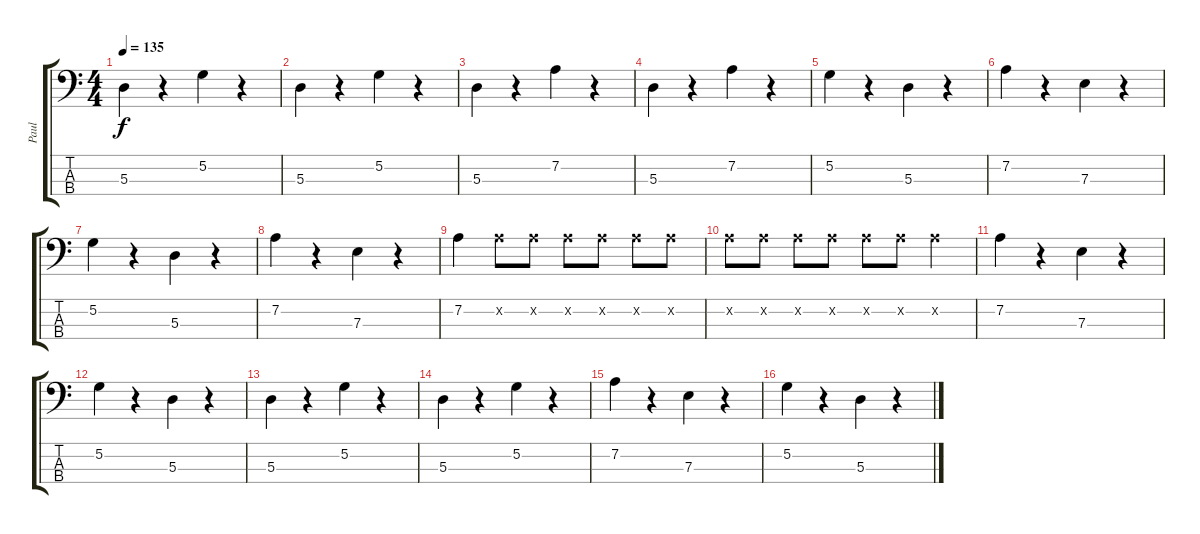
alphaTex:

\track ("Paul" "Paul") {instrument electricbasspick}
\staff {score tabs}
\tuning (G2 D2 A1 E1) {hide}
\ts (4 4)
\tempo 135
\clef f4
\ks c
5.3.4{dy f} r.4 5.2.4 r.4 |
5.3.4 r.4 5.2.4 r.4 |
5.3.4 r.4 7.2.4 r.4 |
5.3.4 r.4 7.2.4 r.4 |
5.2.4 r.4 5.3.4 r.4 |
7.2.4 r.4 7.3.4 r.4 |
5.2.4 r.4 5.3.4 r.4 |
7.2.4 r.4 7.3.4 r.4 |
7.2.4 7.2{x}.8 7.2{x}.8 7.2{x}.8 7.2{x}.8 7.2{x}.8 7.2{x}.8 |
7.2{x}.8 7.2{x}.8 7.2{x}.8 7.2{x}.8 7.2{x}.8 7.2{x}.8 7.2{x}.4 |
7.2.4 r.4 7.3.4 r.4 |
5.2.4 r.4 5.3.4 r.4 |
5.3.4 r.4 5.2.4 r.4 |
5.3.4 r.4 5.2.4 r.4 |
7.2.4 r.4 7.3.4 r.4 |
5.2.4 r.4 5.3.4 r.4
